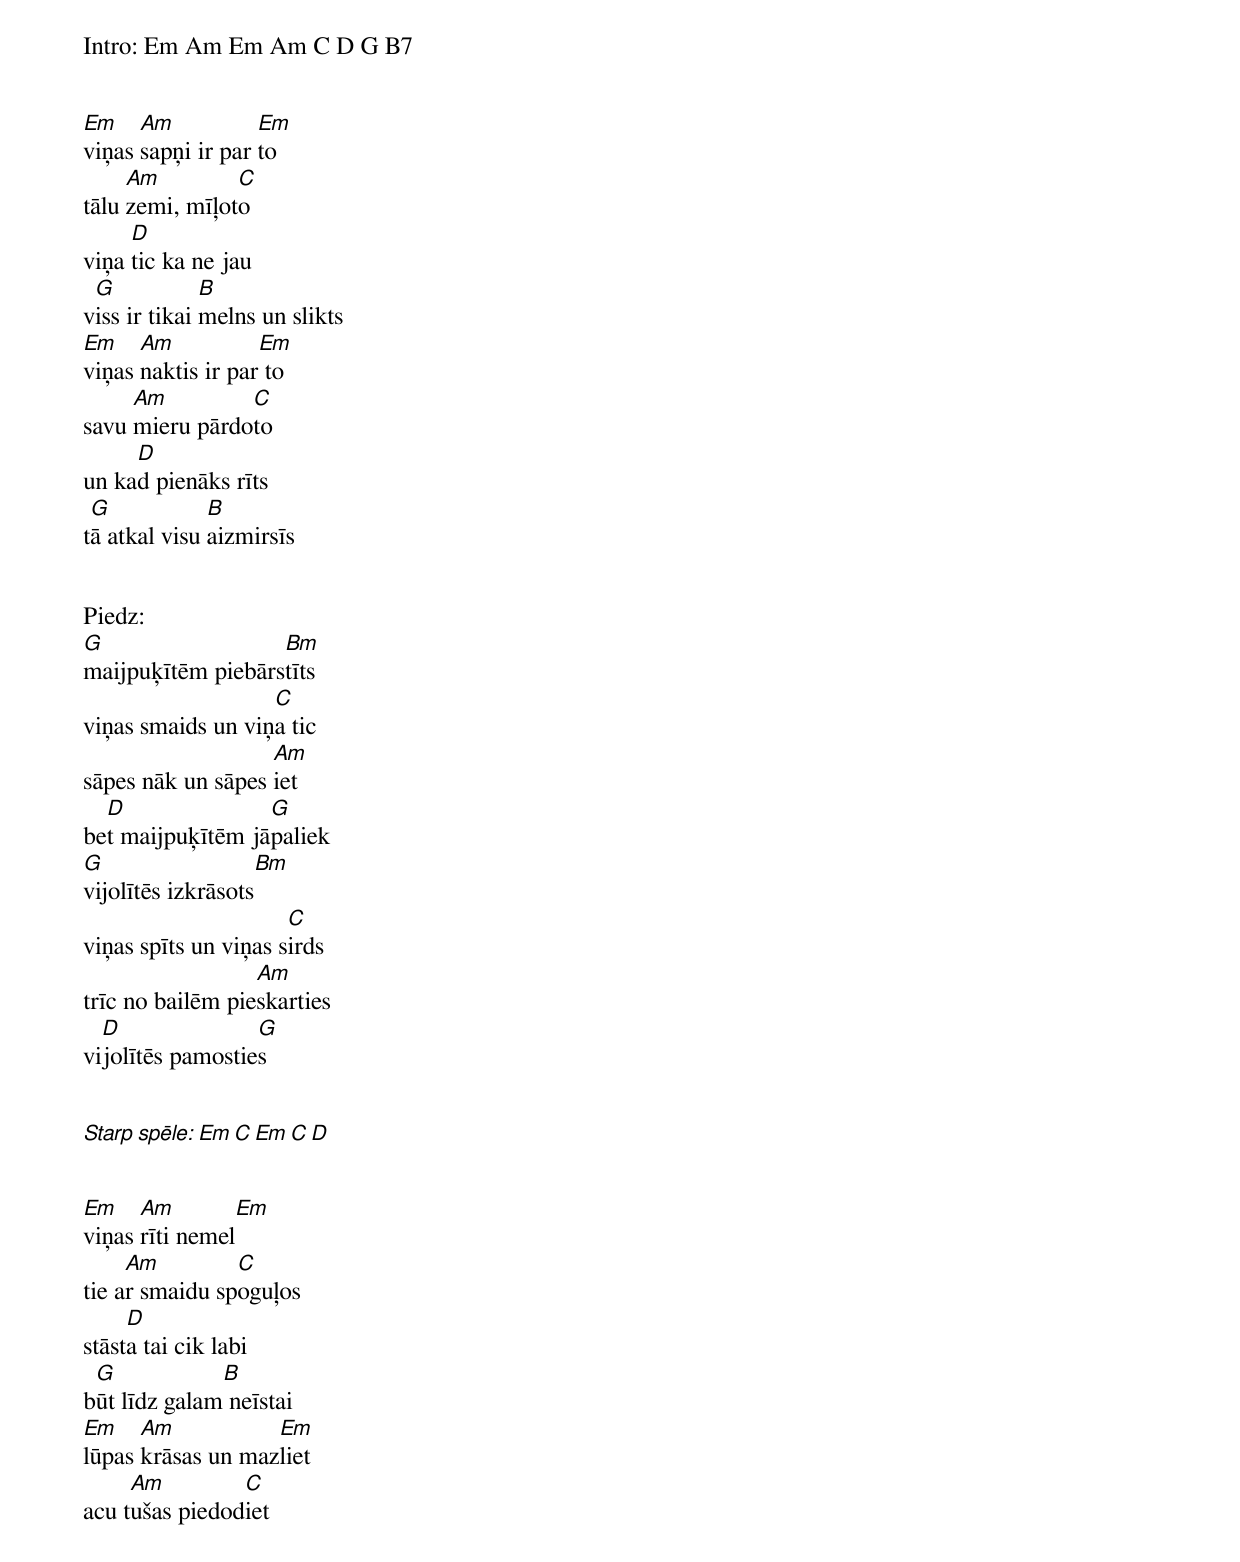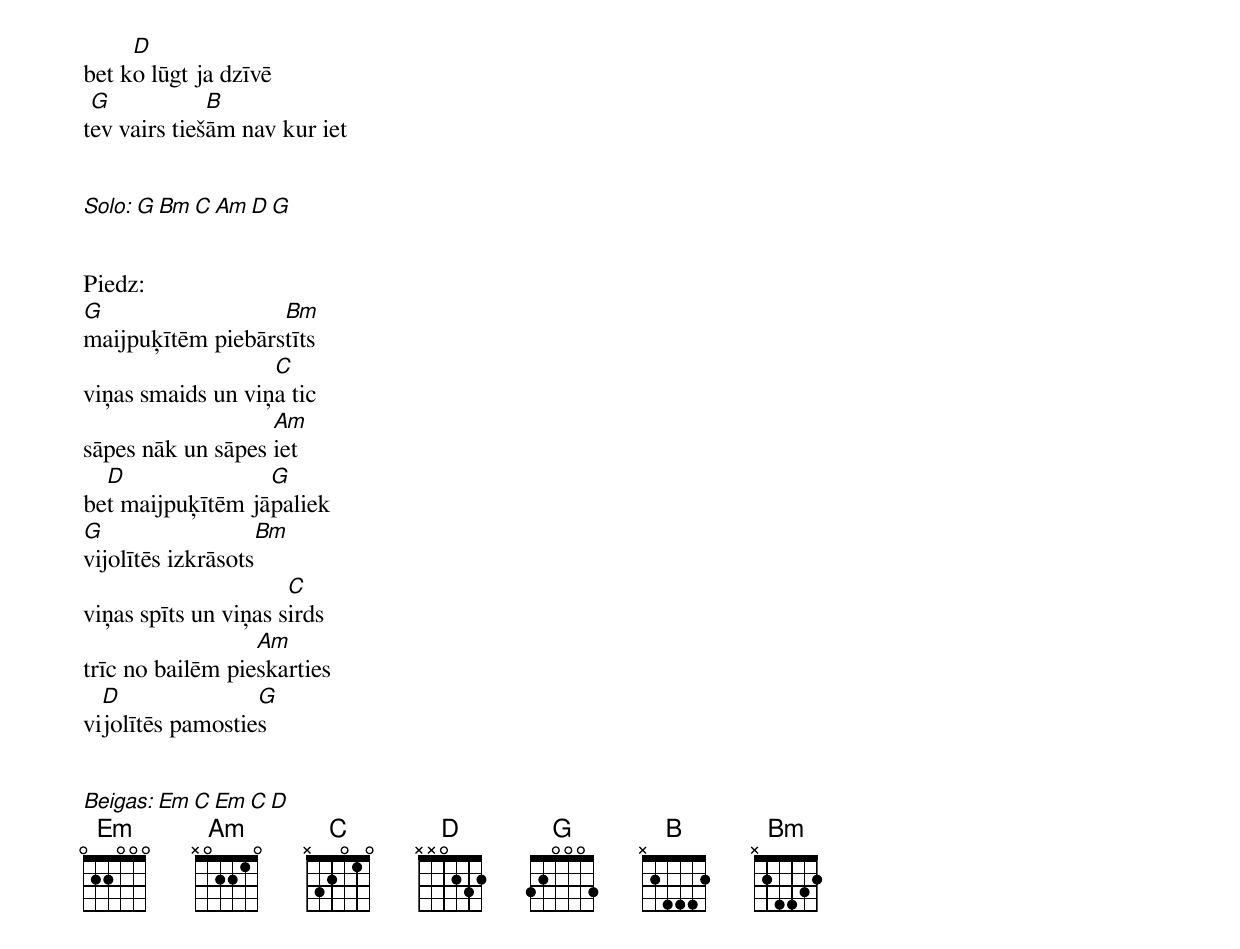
Intro: Em Am Em Am C D G B7


Em    Am           Em
viņas sapņi ir par to
     Am         C
tālu zemi, mīļoto
     D
viņa tic ka ne jau
 G            B
viss ir tikai melns un slikts
Em    Am           Em
viņas naktis ir par to
     Am         C
savu mieru pārdoto
     D
un kad pienāks rīts
 G            B
tā atkal visu aizmirsīs


Piedz:
G                  Bm
maijpuķītēm piebārstīts
                   C
viņas smaids un viņa tic
                   Am
sāpes nāk un sāpes iet
  D               G
bet maijpuķītēm jāpaliek
G                  Bm
vijolītēs izkrāsots
                      C
viņas spīts un viņas sirds
                  Am
trīc no bailēm pieskarties
  D               G
vijolītēs pamosties


Starp spēle: Em C Em C                 D


Em    Am           Em
viņas rīti nemel
     Am         C
tie ar smaidu spoguļos
     D
stāsta tai cik labi
 G            B
būt līdz galam neīstai
Em    Am           Em
lūpas krāsas un mazliet
     Am         C
acu tušas piedodiet
     D
bet ko lūgt ja dzīvē
 G            B
tev vairs tiešām nav kur iet


Solo: G Bm C Am D G


Piedz:
G                  Bm
maijpuķītēm piebārstīts
                   C
viņas smaids un viņa tic
                   Am
sāpes nāk un sāpes iet
  D               G
bet maijpuķītēm jāpaliek
G                  Bm
vijolītēs izkrāsots
                      C
viņas spīts un viņas sirds
                  Am
trīc no bailēm pieskarties
  D               G
vijolītēs pamosties


Beigas: Em C Em C                 D
